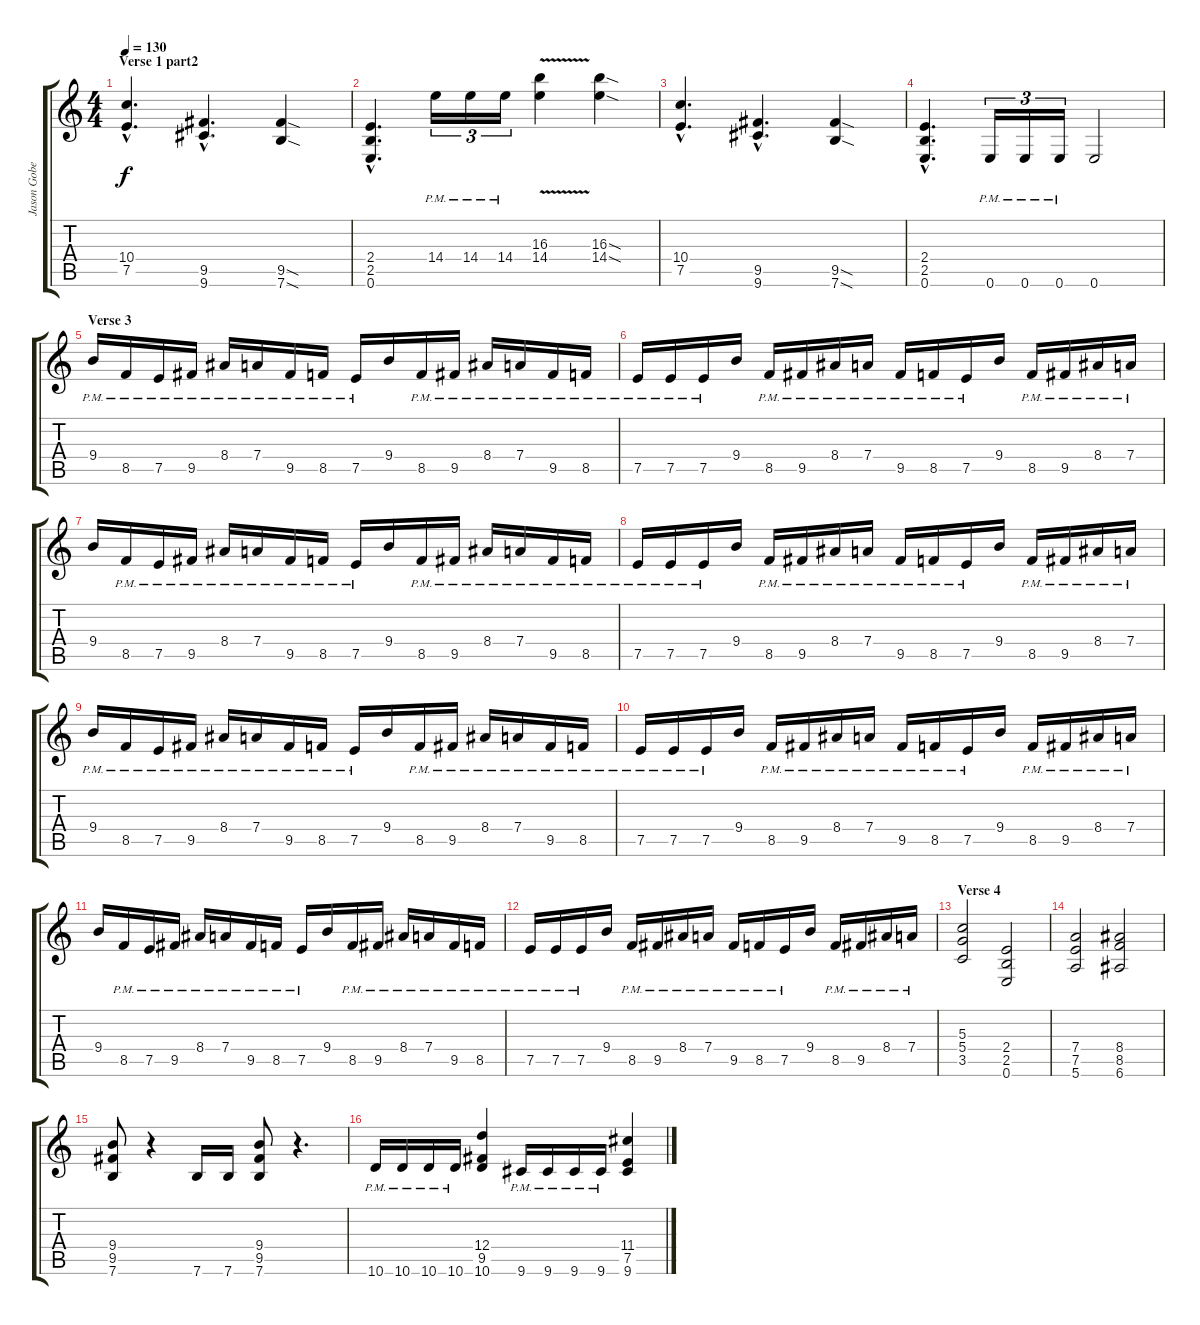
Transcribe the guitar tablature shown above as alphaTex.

\track ("Jason Gobel" "Jason Gobe") {instrument distortionguitar}
\staff {score tabs}
\tuning (E4 B3 G3 D3 A2 E2) {hide}
\ts (4 4)
\section ("" "Verse 1 part2")
\tempo 130
\clef g2
\ks c
(10.4{hac} 7.5{hac}).4{d dy f} (9.5{hac} 9.6{hac}).4{d} (9.5{sod} 7.6{sod}).4 |
(2.4{hac} 2.5{hac} 0.6{hac}).4{d} 14.4{pm}.16{tu (3 2)} 14.4{pm}.16{tu (3 2)} 14.4{pm}.16{tu (3 2)} (16.3{v} 14.4{v}).4 (16.3{sod} 14.4{sod}).4 |
(10.4{hac} 7.5{hac}).4{d} (9.5{hac} 9.6{hac}).4{d} (9.5{sod} 7.6{sod}).4 |
(2.4{hac} 2.5{hac} 0.6{hac}).4{d} 0.6{pm}.16{tu (3 2)} 0.6{pm}.16{tu (3 2)} 0.6{pm}.16{tu (3 2)} 0.6.2 |
\section ("" "Verse 3")
9.4{pm}.16 8.5{pm}.16 7.5{pm}.16 9.5{pm}.16 8.4{pm}.16 7.4{pm}.16 9.5{pm}.16 8.5{pm}.16 7.5{pm}.16 9.4.16 8.5{pm}.16 9.5{pm}.16 8.4{pm}.16 7.4{pm}.16 9.5{pm}.16 8.5{pm}.16 |
7.5{pm}.16 7.5{pm}.16 7.5{pm}.16 9.4.16 8.5{pm}.16 9.5{pm}.16 8.4{pm}.16 7.4{pm}.16 9.5{pm}.16 8.5{pm}.16 7.5{pm}.16 9.4.16 8.5{pm}.16 9.5{pm}.16 8.4{pm}.16 7.4{pm}.16 |
9.4.16 8.5{pm}.16 7.5{pm}.16 9.5{pm}.16 8.4{pm}.16 7.4{pm}.16 9.5{pm}.16 8.5{pm}.16 7.5{pm}.16 9.4.16 8.5{pm}.16 9.5{pm}.16 8.4{pm}.16 7.4{pm}.16 9.5{pm}.16 8.5{pm}.16 |
7.5{pm}.16 7.5{pm}.16 7.5{pm}.16 9.4.16 8.5{pm}.16 9.5{pm}.16 8.4{pm}.16 7.4{pm}.16 9.5{pm}.16 8.5{pm}.16 7.5{pm}.16 9.4.16 8.5{pm}.16 9.5{pm}.16 8.4{pm}.16 7.4{pm}.16 |
9.4{pm}.16 8.5{pm}.16 7.5{pm}.16 9.5{pm}.16 8.4{pm}.16 7.4{pm}.16 9.5{pm}.16 8.5{pm}.16 7.5{pm}.16 9.4.16 8.5{pm}.16 9.5{pm}.16 8.4{pm}.16 7.4{pm}.16 9.5{pm}.16 8.5{pm}.16 |
7.5{pm}.16 7.5{pm}.16 7.5{pm}.16 9.4.16 8.5{pm}.16 9.5{pm}.16 8.4{pm}.16 7.4{pm}.16 9.5{pm}.16 8.5{pm}.16 7.5{pm}.16 9.4.16 8.5{pm}.16 9.5{pm}.16 8.4{pm}.16 7.4{pm}.16 |
9.4.16 8.5{pm}.16 7.5{pm}.16 9.5{pm}.16 8.4{pm}.16 7.4{pm}.16 9.5{pm}.16 8.5{pm}.16 7.5{pm}.16 9.4.16 8.5{pm}.16 9.5{pm}.16 8.4{pm}.16 7.4{pm}.16 9.5{pm}.16 8.5{pm}.16 |
7.5{pm}.16 7.5{pm}.16 7.5{pm}.16 9.4.16 8.5{pm}.16 9.5{pm}.16 8.4{pm}.16 7.4{pm}.16 9.5{pm}.16 8.5{pm}.16 7.5{pm}.16 9.4.16 8.5{pm}.16 9.5{pm}.16 8.4{pm}.16 7.4{pm}.16 |
\section ("" "Verse 4")
(5.3 5.4 3.5).2 (2.4 2.5 0.6).2 |
(7.4 7.5 5.6).2 (8.4 8.5 6.6).2 |
(9.4 9.5 7.6).8 r.4 7.6.16 7.6.16 (9.4 9.5 7.6).8 r.4{d} |
10.6{pm}.16 10.6{pm}.16 10.6{pm}.16 10.6{pm}.16 (12.4 9.5 10.6).4 9.6{pm}.16 9.6{pm}.16 9.6{pm}.16 9.6{pm}.16 (11.4 7.5 9.6).4
